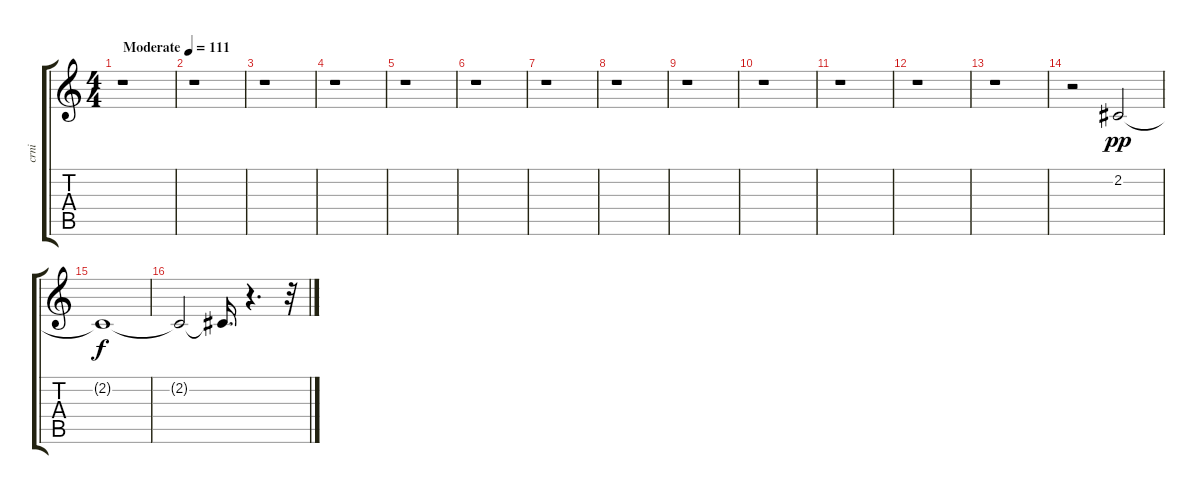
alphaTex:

\track ("crni" "crni") {instrument frenchhorn}
\staff {score tabs}
\tuning (E4 B3 G3 D3 A2 E2) {hide}
\ts (4 4)
\tempo (111 "Moderate")
\clef g2
\ks c
r.1{dy pp instrument frenchhorn} |
r.1 |
r.1 |
r.1 |
r.1 |
r.1 |
r.1 |
r.1 |
r.1 |
r.1 |
r.1 |
r.1 |
r.1 |
r.2 2.2.2 |
2.2{t}.1{dy f} |
2.2{t}.2 2.2{t}.16{d} r.4{d} r.32
